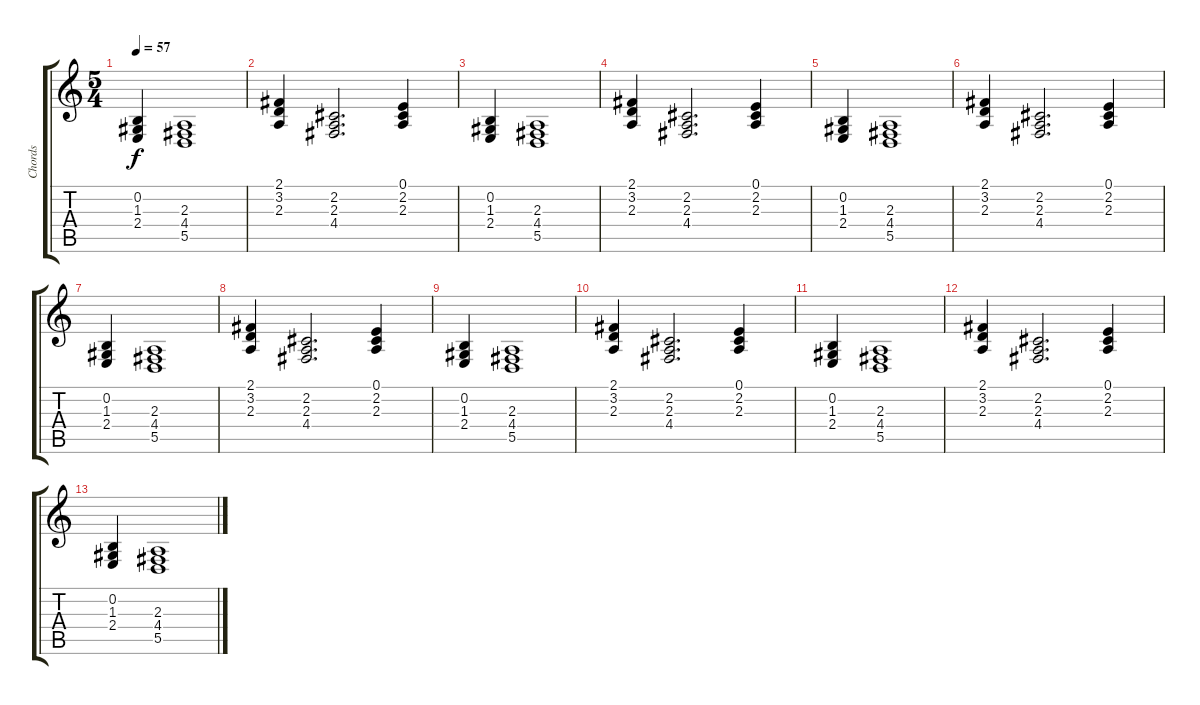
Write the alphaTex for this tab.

\track ("Chords" "Chords") {instrument pad2warm}
\staff {score tabs}
\tuning (E4 B3 G3 D3 A2 E2) {hide}
\ts (5 4)
\tempo 57
\clef g2
\ks c
(0.2 1.3 2.4).4{dy f} (2.3 4.4 5.5).1 |
(2.1 3.2 2.3).4 (2.2 2.3 4.4).2{d} (0.1 2.2 2.3).4 |
(0.2 1.3 2.4).4 (2.3 4.4 5.5).1 |
(2.1 3.2 2.3).4 (2.2 2.3 4.4).2{d} (0.1 2.2 2.3).4 |
(0.2 1.3 2.4).4 (2.3 4.4 5.5).1 |
(2.1 3.2 2.3).4 (2.2 2.3 4.4).2{d} (0.1 2.2 2.3).4 |
(0.2 1.3 2.4).4 (2.3 4.4 5.5).1 |
(2.1 3.2 2.3).4 (2.2 2.3 4.4).2{d} (0.1 2.2 2.3).4 |
(0.2 1.3 2.4).4 (2.3 4.4 5.5).1 |
(2.1 3.2 2.3).4 (2.2 2.3 4.4).2{d} (0.1 2.2 2.3).4 |
(0.2 1.3 2.4).4 (2.3 4.4 5.5).1 |
(2.1 3.2 2.3).4 (2.2 2.3 4.4).2{d} (0.1 2.2 2.3).4 |
(0.2 1.3 2.4).4 (2.3 4.4 5.5).1
